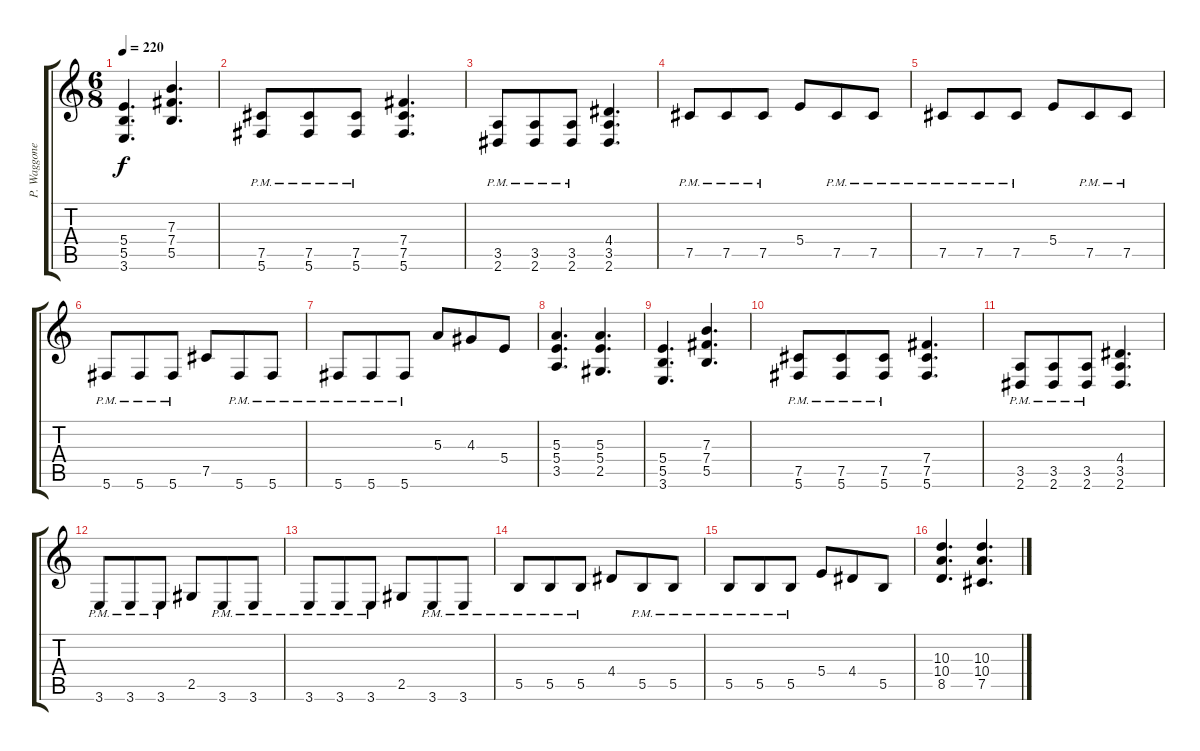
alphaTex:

\track ("P. Waggoner Gtr." "P. Waggone") {instrument distortionguitar}
\staff {score tabs}
\tuning (Db4 Ab3 E3 B2 Gb2 Db2) {hide}
\ts (6 8)
\tempo 220
\clef g2
\ks c
(5.4 5.5 3.6).4{d dy f} (7.3 7.4 5.5).4{d} |
(7.5{pm} 5.6{pm}).8 (7.5{pm} 5.6{pm}).8 (7.5{pm} 5.6{pm}).8 (7.4 7.5 5.6).4{d} |
(3.5{pm} 2.6{pm}).8 (3.5{pm} 2.6{pm}).8 (3.5{pm} 2.6{pm}).8 (4.4 3.5 2.6).4{d} |
7.5{pm}.8 7.5{pm}.8 7.5{pm}.8 5.4.8 7.5{pm}.8 7.5{pm}.8 |
7.5{pm}.8 7.5{pm}.8 7.5{pm}.8 5.4.8 7.5{pm}.8 7.5{pm}.8 |
5.6{pm}.8 5.6{pm}.8 5.6{pm}.8 7.5.8 5.6{pm}.8 5.6{pm}.8 |
5.6{pm}.8 5.6{pm}.8 5.6{pm}.8 5.3.8 4.3.8 5.4.8 |
(5.3 5.4 3.5).4{d} (5.3 5.4 2.5).4{d} |
(5.4 5.5 3.6).4{d} (7.3 7.4 5.5).4{d} |
(7.5{pm} 5.6{pm}).8 (7.5{pm} 5.6{pm}).8 (7.5{pm} 5.6{pm}).8 (7.4 7.5 5.6).4{d} |
(3.5{pm} 2.6{pm}).8 (3.5{pm} 2.6{pm}).8 (3.5{pm} 2.6{pm}).8 (4.4 3.5 2.6).4{d} |
3.6{pm}.8 3.6{pm}.8 3.6{pm}.8 2.5.8 3.6{pm}.8 3.6{pm}.8 |
3.6{pm}.8 3.6{pm}.8 3.6{pm}.8 2.5.8 3.6{pm}.8 3.6{pm}.8 |
5.5{pm}.8 5.5{pm}.8 5.5{pm}.8 4.4.8 5.5{pm}.8 5.5{pm}.8 |
5.5{pm}.8 5.5{pm}.8 5.5{pm}.8 5.4.8 4.4.8 5.5.8 |
(10.3 10.4 8.5).4{d} (10.3 10.4 7.5).4{d}
